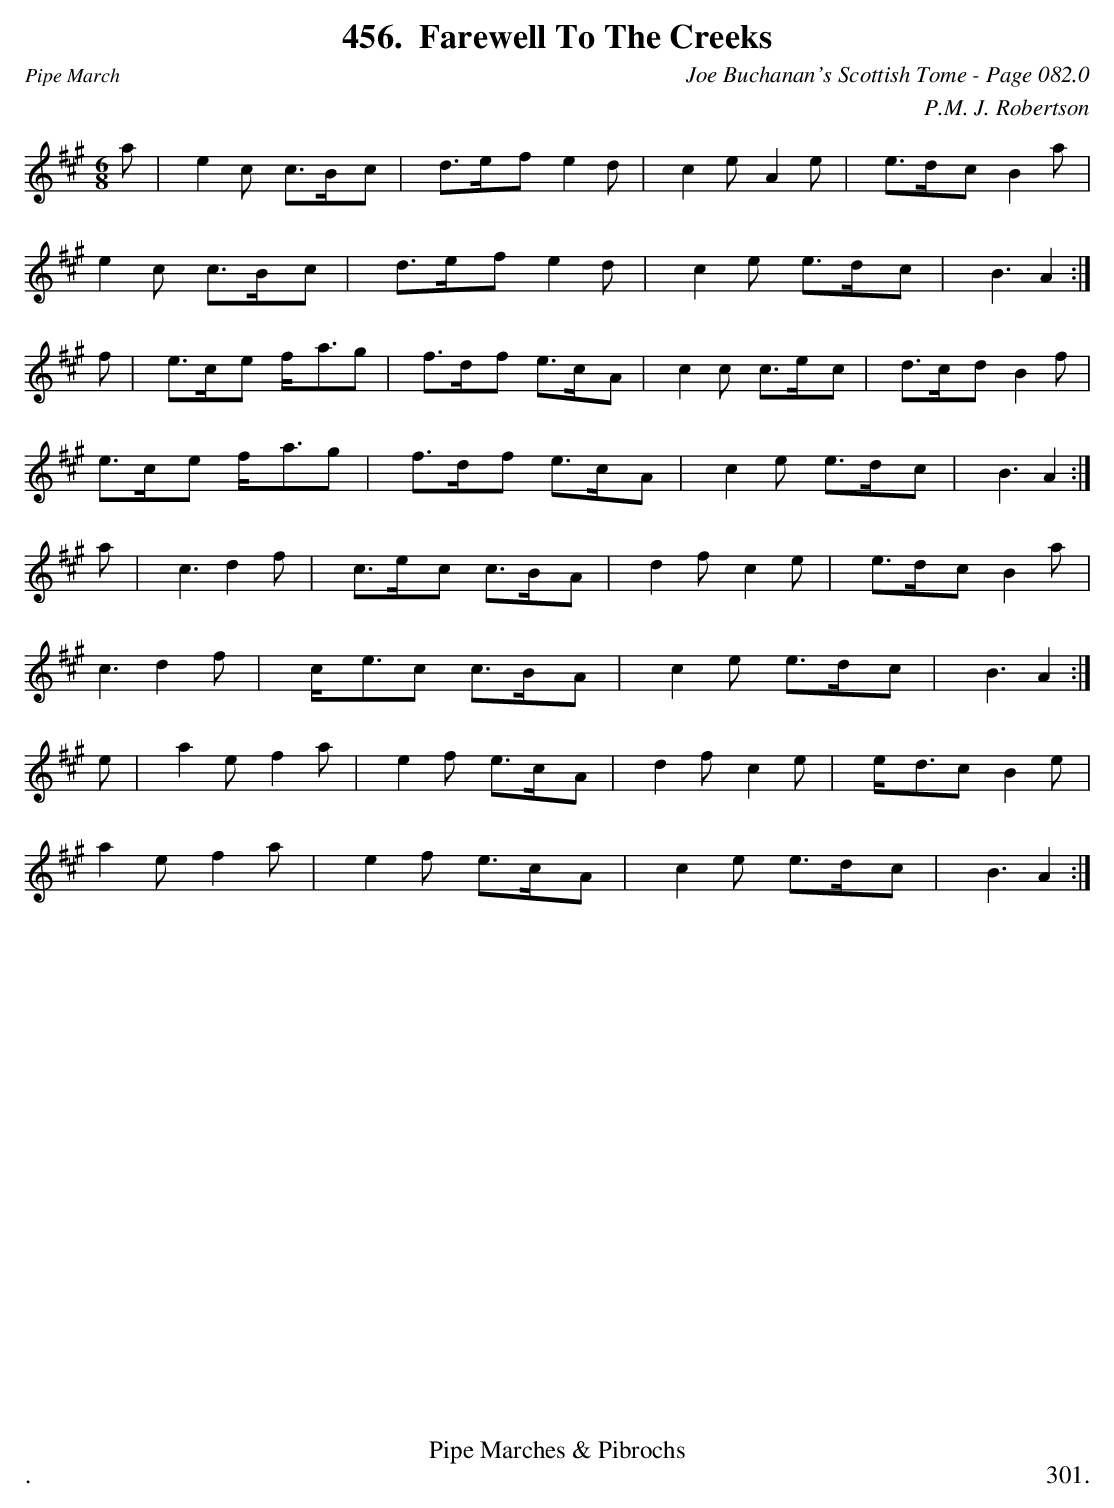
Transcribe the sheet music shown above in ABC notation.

X:1
T:Farewell To The Creeks
C:Joe Buchanan's Scottish Tome - Page 082.0
C:P.M. J. Robertson
L:1/8
M:6/8
K:A
a |e2 c c>Bc | d>ef e2 d | c2 e A2 e | e>dc B2 a |
e2 c c>Bc | d>ef e2 d | c2 e e>dc | B3 A2 :|
f |e>ce f<ag | f>df e>cA | c2 c c>ec | d>cd B2 f |
e>ce f<ag | f>df e>cA | c2 e e>dc |B3 A2 :|
a |c3 d2 f | c>ec c>BA | d2 f c2 e | e>dc B2 a |
c3 d2 f | c<ec c>BA | c2 e e>dc | B3 A2 :|
e |a2 e f2 a | e2 f e>cA | d2 f c2 e | e<dc B2 e |
a2 e f2 a | e2 f e>cA | c2 e e>dc | B3 A2 :|
